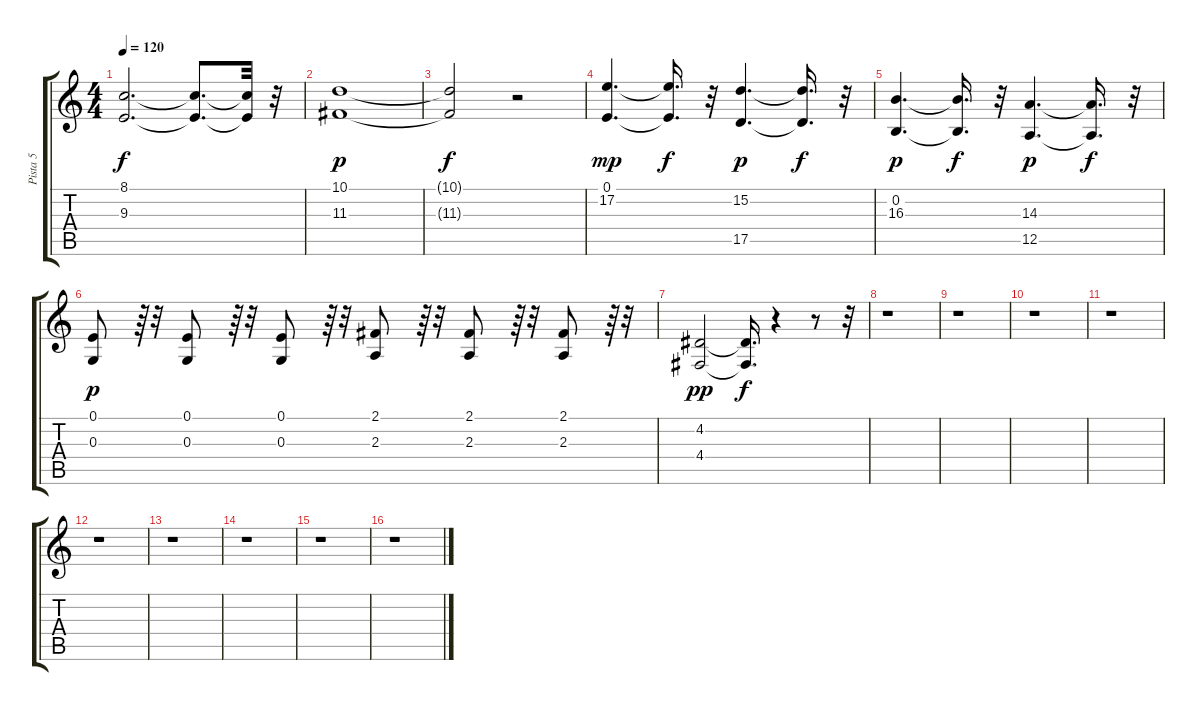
\track ("Pista 5" "Pista 5") {instrument pad4choir}
\staff {score tabs}
\tuning (E4 B3 G3 D3 A2 E2) {hide}
\ts (4 4)
\tempo 120
\clef g2
\ks c
(8.1{t} 9.3{t}).2{d dy f} (8.1{t} 9.3{t}).8{d} (8.1{t} 9.3{t}).32 r.32 |
(10.1 11.3).1{dy p} |
(10.1{t} 11.3{t}).2{dy f} r.2 |
(0.1 17.2).4{d dy mp} (0.1{t} 17.2{t}).16{d dy f} r.32 (15.2 17.5).4{d dy p} (15.2{t} 17.5{t}).16{d dy f} r.32 |
(0.2 16.3).4{d dy p} (0.2{t} 16.3{t}).16{d dy f} r.32 (14.3 12.5).4{d dy p} (14.3{t} 12.5{t}).16{d dy f} r.32 |
(0.1 0.3).8{dy p} r.64{tu (3 2)} r.32 (0.1 0.3).8 r.64{tu (3 2)} r.32 (0.1 0.3).8 r.64{tu (3 2)} r.32 (2.1 2.3).8 r.64{tu (3 2)} r.32 (2.1 2.3).8 r.64{tu (3 2)} r.32 (2.1 2.3).8 r.64{tu (3 2)} r.32 |
(4.2 4.4).2{dy pp} (4.2{t} 4.4{t}).16{d dy f} r.4 r.8 r.32 |
r.1 |
r.1 |
r.1 |
r.1 |
r.1 |
r.1 |
r.1 |
r.1 |
r.1
